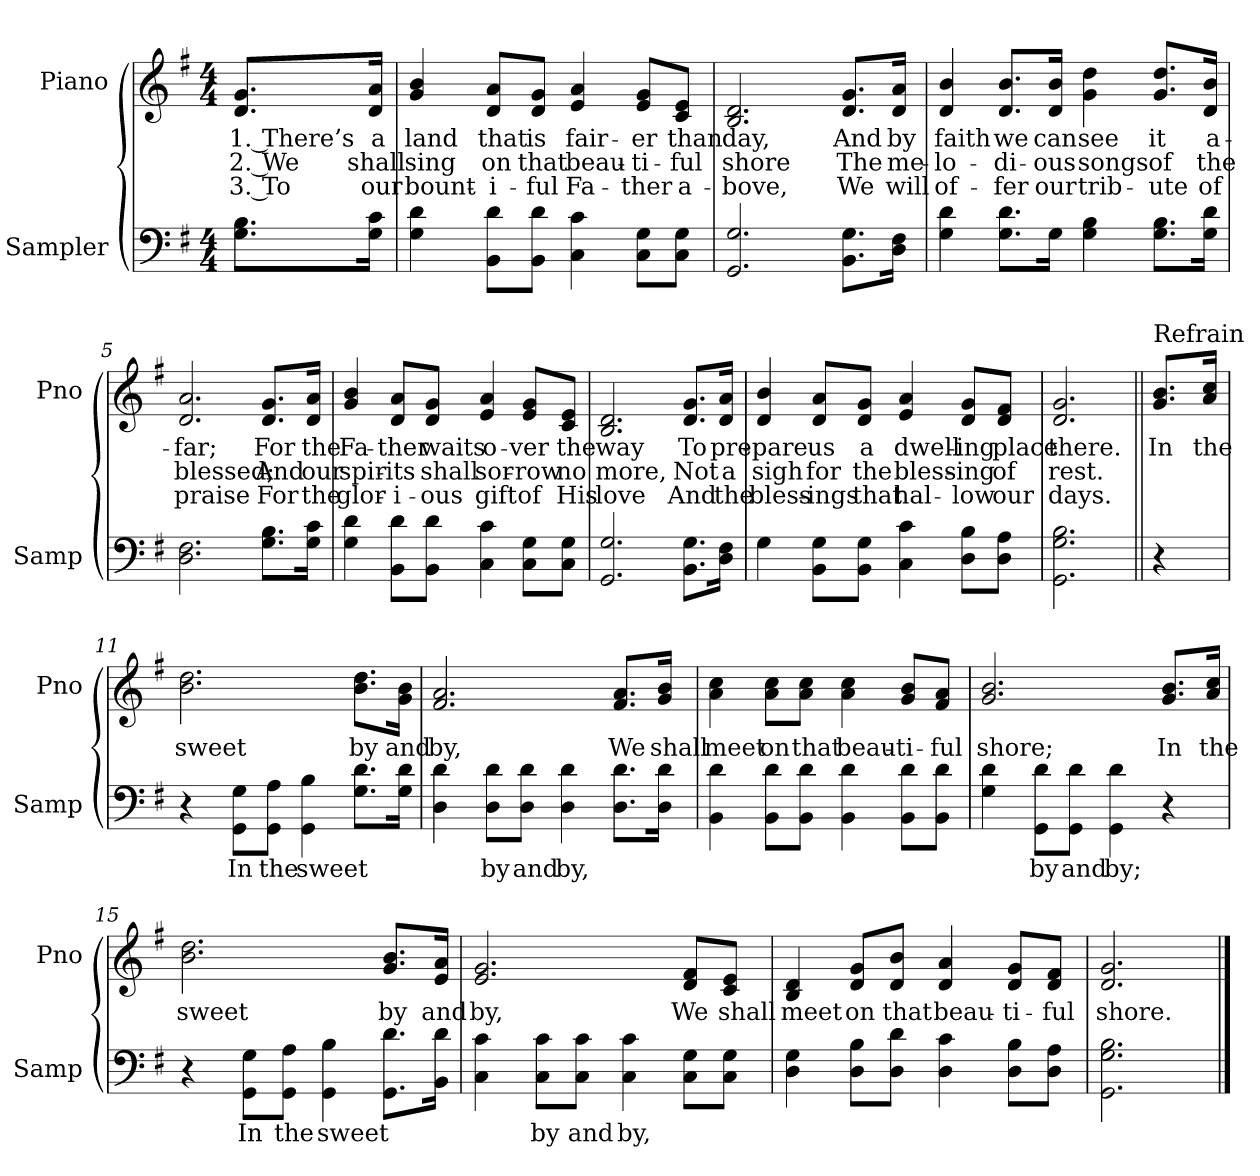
**kern	**text	**kern	**text	**text	**text
*part2	*part2	*part1	*part1	*part1	*part1
*staff2	*staff2	*staff1	*staff1	*staff1	*staff1
*I"Sampler	*	*I"Piano	*	*	*
*I'Samp	*	*I'Pno	*	*	*
*clefF4	*	*clefG2	*	*	*
*k[f#]	*	*k[f#]	*	*	*
*G:	*	*G:	*	*	*
*M4/4	*	*M4/4	*	*	*
=1	=1	=1	=1	=1	=1
8.G\ 8.B\L	.	8.d/ 8.g/L	1. There’s	2. We	3. To
16G\ 16c\Jk	.	16d/ 16a/Jk	a	shall	our
=2	=2	=2	=2	=2	=2
4G 4d	.	4g 4b	land	sing	bount-
8BB\ 8d\L	.	8d/ 8a/L	that	on	-i-
8BB\ 8d\J	.	8d/ 8g/J	is	that	-ful
4C 4c	.	4e 4a	fair-	beau-	Fa-
8C\ 8G\L	.	8e/ 8g/L	-er	-ti-	-ther
8C\ 8G\J	.	8c/ 8e/J	than	-ful	a-
=3	=3	=3	=3	=3	=3
2.GG 2.G	.	2.B 2.d	day,	shore	-bove,
8.BB\ 8.G\L	.	8.d/ 8.g/L	And	The	We
16D\ 16F#\Jk	.	16d/ 16a/Jk	by	me-	will
=4	=4	=4	=4	=4	=4
4G 4d	.	4d 4b	faith	-lo-	of-
8.G\ 8.d\L	.	8.d/ 8.b/L	we	-di-	-fer
16G\Jk	.	16d/ 16b/Jk	can	-ous	our
4G 4B	.	4g 4dd	see	songs	trib-
8.G\ 8.B\L	.	8.g/ 8.dd/L	it	of	-ute
16G\ 16d\Jk	.	16d/ 16b/Jk	a-	the	of
=5	=5	=5	=5	=5	=5
2.D 2.F#	.	2.d 2.a	-far;	blessed;	praise
8.G\ 8.B\L	.	8.d/ 8.g/L	For	And	For
16G\ 16c\Jk	.	16d/ 16a/Jk	the	our	the
=6	=6	=6	=6	=6	=6
4G 4d	.	4g 4b	Fa-	spir-	glor-
8BB\ 8d\L	.	8d/ 8a/L	-ther	-its	-i-
8BB\ 8d\J	.	8d/ 8g/J	waits	shall	-ous
4C 4c	.	4e 4a	o-	sor-	gift
8C\ 8G\L	.	8e/ 8g/L	-ver	-row	of
8C\ 8G\J	.	8c/ 8e/J	the	no	His
=7	=7	=7	=7	=7	=7
2.GG 2.G	.	2.B 2.d	way	more,	love
8.BB\ 8.G\L	.	8.d/ 8.g/L	To	Not	And
16D\ 16F#\Jk	.	16d/ 16a/Jk	pre-	a	the
=8	=8	=8	=8	=8	=8
4G	.	4d 4b	-pare	sigh	bless-
8BB\ 8G\L	.	8d/ 8a/L	us	for	-ings
8BB\ 8G\J	.	8d/ 8g/J	a	the	that
4C 4c	.	4e 4a	dwell-	bless-	hal-
8D\ 8B\L	.	8d/ 8g/L	-ing	-ing	-low
8D\ 8A\J	.	8d/ 8f#/J	place	of	our
=9	=9	=9	=9	=9	=9
2.GG 2.G 2.B	.	2.d 2.g	there.	rest.	days.
=10||	=10||	=10||	=10||	=10||	=10||
!	!	!LO:TX:t=Refrain	!	!	!
4r	.	8.g/ 8.b/L	In	.	.
.	.	16a/ 16cc/Jk	the	.	.
=11	=11	=11	=11	=11	=11
4r	.	2.b\ 2.dd\	sweet	.	.
8GG\ 8G\L	In	.	.	.	.
8GG\ 8A\J	the	.	.	.	.
4GG 4B	sweet	.	.	.	.
8.G\ 8.d\L	.	8.b\ 8.dd\L	by	.	.
16G\ 16d\Jk	.	16g\ 16b\Jk	and	.	.
=12	=12	=12	=12	=12	=12
4D 4d	.	2.f# 2.a	by,	.	.
8D\ 8d\L	by	.	.	.	.
8D\ 8d\J	and	.	.	.	.
4D 4d	by,	.	.	.	.
8.D\ 8.d\L	.	8.f#/ 8.a/L	We	.	.
16D\ 16d\Jk	.	16g/ 16b/Jk	shall	.	.
=13	=13	=13	=13	=13	=13
4BB 4d	.	4a 4cc	meet	.	.
8BB\ 8d\L	.	8a\ 8cc\L	on	.	.
8BB\ 8d\J	.	8a\ 8cc\J	that	.	.
4BB 4d	.	4a 4cc	beau-	.	.
8BB\ 8d\L	.	8g/ 8b/L	-ti-	.	.
8BB\ 8d\J	.	8f#/ 8a/J	-ful	.	.
=14	=14	=14	=14	=14	=14
4G 4d	.	2.g 2.b	shore;	.	.
8GG\ 8d\L	by	.	.	.	.
8GG\ 8d\J	and	.	.	.	.
4GG 4d	by;	.	.	.	.
4r	.	8.g/ 8.b/L	In	.	.
.	.	16a/ 16cc/Jk	the	.	.
=15	=15	=15	=15	=15	=15
4r	.	2.b 2.dd	sweet	.	.
8GG\ 8G\L	In	.	.	.	.
8GG\ 8A\J	the	.	.	.	.
4GG 4B	sweet	.	.	.	.
8.GG\ 8.d\L	.	8.g/ 8.b/L	by	.	.
16BB\ 16d\Jk	.	16e/ 16a/Jk	and	.	.
=16	=16	=16	=16	=16	=16
4C 4c	.	2.e 2.g	by,	.	.
8C\ 8c\L	by	.	.	.	.
8C\ 8c\J	and	.	.	.	.
4C 4c	by,	.	.	.	.
8C\ 8G\L	.	8d/ 8f#/L	We	.	.
8C\ 8G\J	.	8c/ 8e/J	shall	.	.
=17	=17	=17	=17	=17	=17
4D 4G	.	4B 4d	meet	.	.
8D\ 8B\L	.	8d/ 8g/L	on	.	.
8D\ 8d\J	.	8d/ 8b/J	that	.	.
4D 4c	.	4d 4a	beau-	.	.
8D\ 8B\L	.	8d/ 8g/L	-ti-	.	.
8D\ 8A\J	.	8d/ 8f#/J	-ful	.	.
=18	=18	=18	=18	=18	=18
2.GG\ 2.G\ 2.B\	.	2.d 2.g	shore.	.	.
==	==	==	==	==	==
*-	*-	*-	*-	*-	*-
